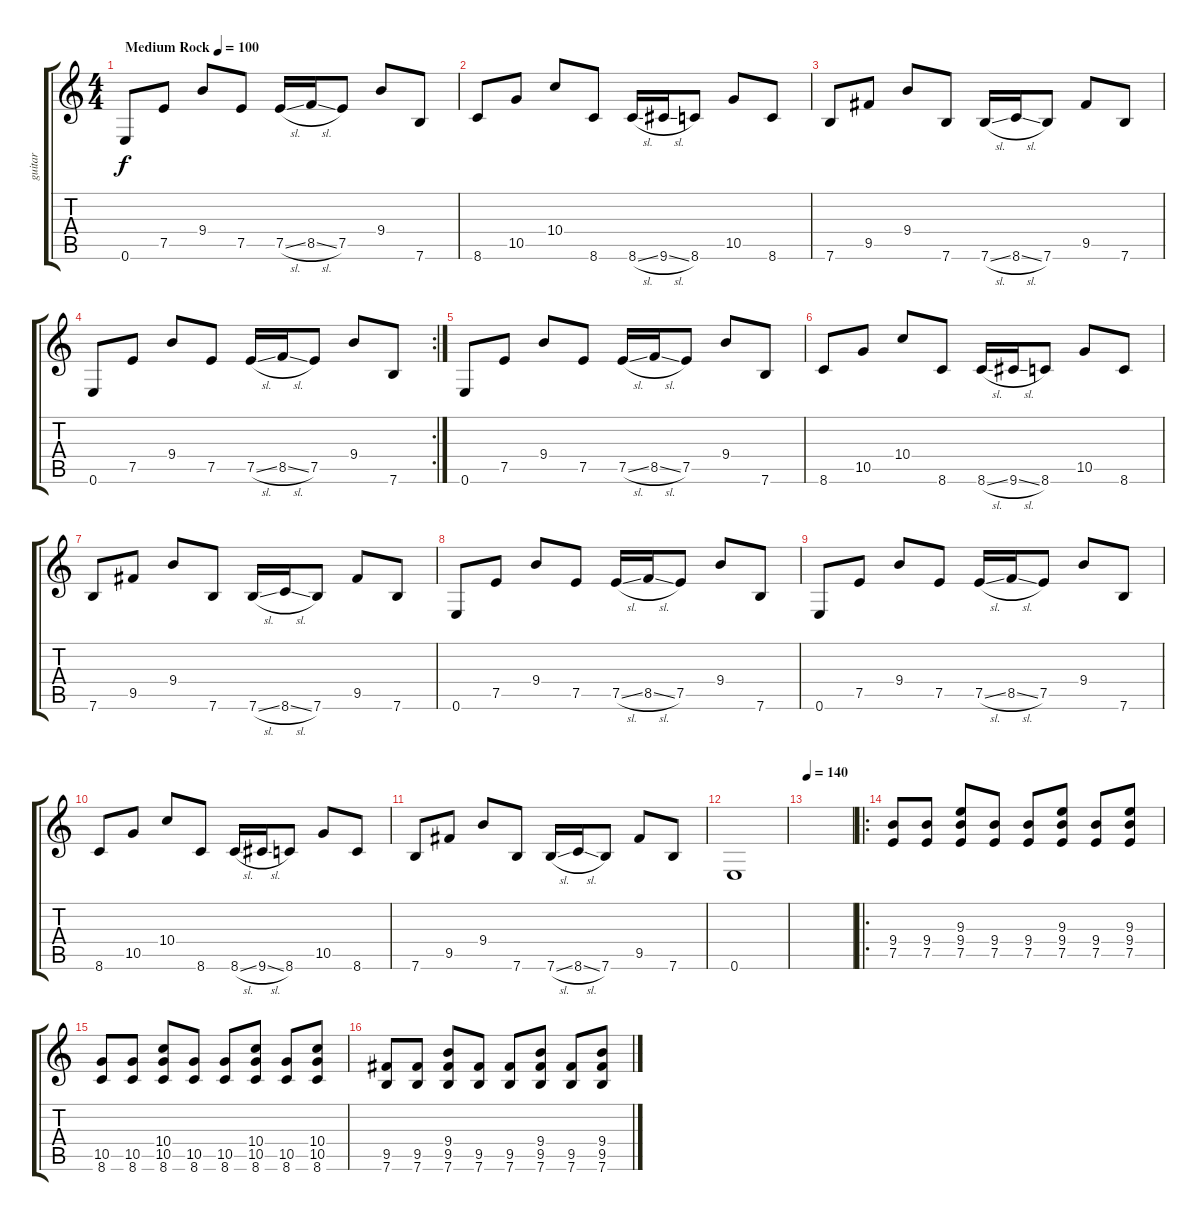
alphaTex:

\track ("guitar" "guitar") {mute instrument distortionguitar}
\staff {score tabs}
\tuning (E4 B3 G3 D3 A2 E2) {hide}
\ts (4 4)
\tempo (100 "Medium Rock")
\clef g2
\ks c
0.6.8{dy f instrument distortionguitar} 7.5.8 9.4.8 7.5.8 7.5{sl}.16 8.5{sl}.16 7.5.8 9.4.8 7.6.8 |
8.6.8 10.5.8 10.4.8 8.6.8 8.6{sl}.16 9.6{sl}.16 8.6.8 10.5.8 8.6.8 |
7.6.8 9.5.8 9.4.8 7.6.8 7.6{sl}.16 8.6{sl}.16 7.6.8 9.5.8 7.6.8 |
\rc 2
0.6.8 7.5.8 9.4.8 7.5.8 7.5{sl}.16 8.5{sl}.16 7.5.8 9.4.8 7.6.8 |
0.6.8 7.5.8 9.4.8 7.5.8 7.5{sl}.16 8.5{sl}.16 7.5.8 9.4.8 7.6.8 |
8.6.8 10.5.8 10.4.8 8.6.8 8.6{sl}.16 9.6{sl}.16 8.6.8 10.5.8 8.6.8 |
7.6.8 9.5.8 9.4.8 7.6.8 7.6{sl}.16 8.6{sl}.16 7.6.8 9.5.8 7.6.8 |
0.6.8 7.5.8 9.4.8 7.5.8 7.5{sl}.16 8.5{sl}.16 7.5.8 9.4.8 7.6.8 |
0.6.8 7.5.8 9.4.8 7.5.8 7.5{sl}.16 8.5{sl}.16 7.5.8 9.4.8 7.6.8 |
8.6.8 10.5.8 10.4.8 8.6.8 8.6{sl}.16 9.6{sl}.16 8.6.8 10.5.8 8.6.8 |
7.6.8 9.5.8 9.4.8 7.6.8 7.6{sl}.16 8.6{sl}.16 7.6.8 9.5.8 7.6.8 |
0.6.1 |
\tempo 140
|
\ro
(9.4 7.5).8 (9.4 7.5).8 (9.3 9.4 7.5).8 (9.4 7.5).8 (9.4 7.5).8 (9.3 9.4 7.5).8 (9.4 7.5).8 (9.3 9.4 7.5).8 |
(10.5 8.6).8 (10.5 8.6).8 (10.4 10.5 8.6).8 (10.5 8.6).8 (10.5 8.6).8 (10.4 10.5 8.6).8 (10.5 8.6).8 (10.4 10.5 8.6).8 |
(9.5 7.6).8 (9.5 7.6).8 (9.4 9.5 7.6).8 (9.5 7.6).8 (9.5 7.6).8 (9.4 9.5 7.6).8 (9.5 7.6).8 (9.4 9.5 7.6).8
